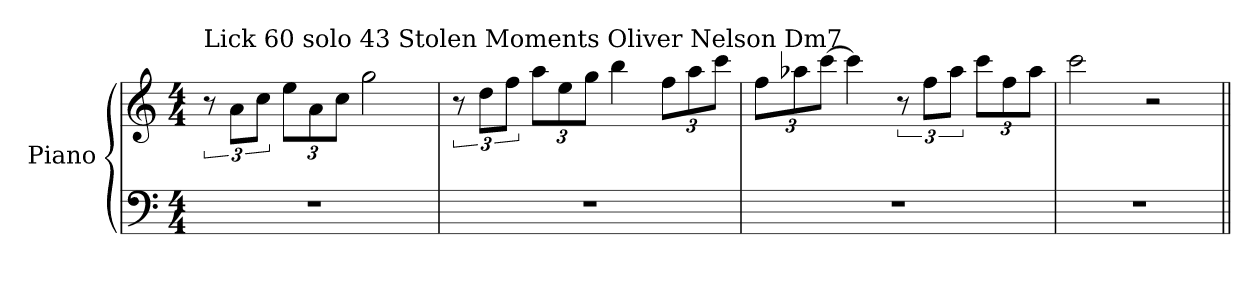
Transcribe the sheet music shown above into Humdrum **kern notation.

**kern	**kern
*part1	*part1
*staff2	*staff1
*I"Piano	*
*I'Pno.	*
*clefF4	*clefG2
*k[]	*k[]
*M4/4	*M4/4
*MM220	*MM220
=1	=1
!	!LO:TX:t=Lick 60 solo 43 Stolen Moments Oliver Nelson Dm7
1r	12r
.	12a\L
.	12cc\J
*	*Xbrackettup
.	12ee\L
.	12a\
.	12cc\J
.	2gg\
=2	=2
*	*brackettup
1r	12r
.	12dd\L
.	12ff\J
*	*Xbrackettup
.	12aa\L
.	12ee\
.	12gg\J
.	4bb\
.	12ff\L
.	12aa\
.	12ccc\J
=3	=3
1r	12ff\L
.	12aa-X\
.	[12ccc\J
.	4ccc\]
*	*brackettup
.	12r
.	12ff\L
.	12aa-\J
*	*Xbrackettup
.	12ccc\L
.	12ff\
.	12aa-\J
=4	=4
1r	2ccc\
.	2r
=||	=||
*-	*-
